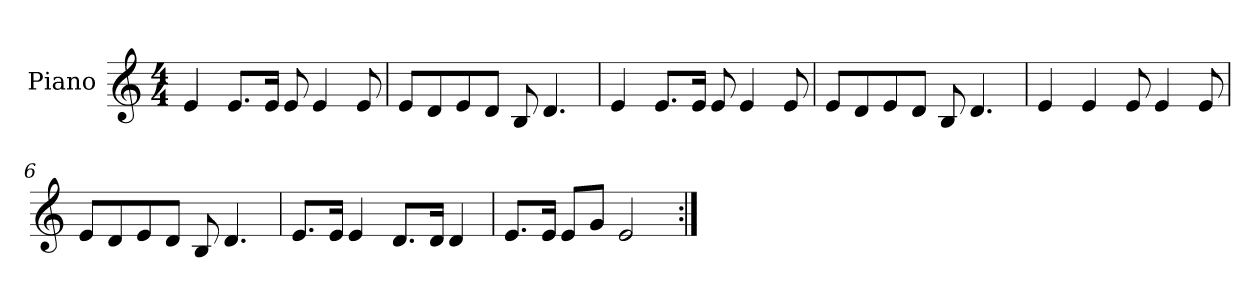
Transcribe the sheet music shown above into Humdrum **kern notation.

**kern
*part1
*staff1
*I"Piano
*I'Pno.
*clefG2
*k[]
*M4/4
*MM120
=1
4e/
8.e/L
16e/Jk
8e/
4e/
8e/
=2
8e/L
8d/
8e/
8d/J
8B/
4.d/
=3
4e/
8.e/L
16e/Jk
8e/
4e/
8e/
=4
8e/L
8d/
8e/
8d/J
8B/
4.d/
=5
4e/
4e/
8e/
4e/
8e/
!!LO:LB:g=z
=6
8e/L
8d/
8e/
8d/J
8B/
4.d/
=7
8.e/L
16e/Jk
4e/
8.d/L
16d/Jk
4d/
=8
8.e/L
16e/Jk
8e/L
8g/J
2e/
=:|!
*-
